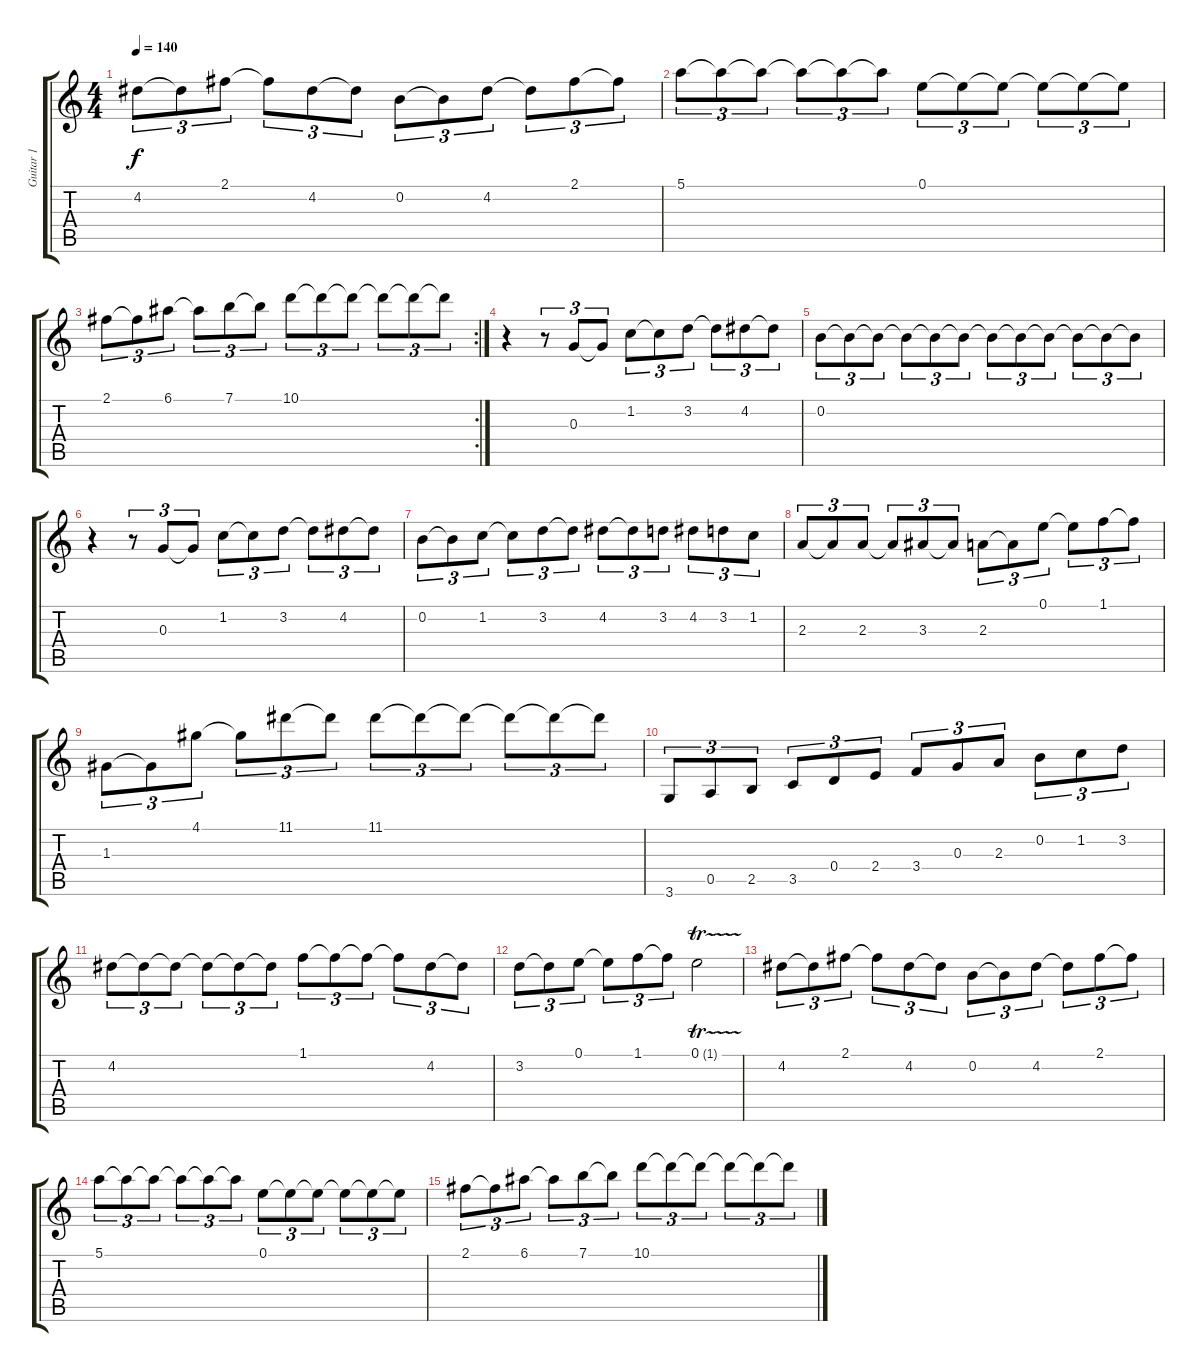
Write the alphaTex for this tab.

\track ("Guitar 1" "Guitar 1") {instrument distortionguitar}
\staff {score tabs}
\tuning (E4 B3 G3 D3 A2 E2) {hide}
\ts (4 4)
\tempo 140
\clef g2
\ks c
4.2.8{tu (3 2) dy f} 4.2{t}.8{tu (3 2)} 2.1.8{tu (3 2)} 2.1{t}.8{tu (3 2)} 4.2.8{tu (3 2)} 4.2{t}.8{tu (3 2)} 0.2.8{tu (3 2)} 0.2{t}.8{tu (3 2)} 4.2.8{tu (3 2)} 4.2{t}.8{tu (3 2)} 2.1.8{tu (3 2)} 2.1{t}.8{tu (3 2)} |
5.1.8{tu (3 2)} 5.1{t}.8{tu (3 2)} 5.1{t}.8{tu (3 2)} 5.1{t}.8{tu (3 2)} 5.1{t}.8{tu (3 2)} 5.1{t}.8{tu (3 2)} 0.1.8{tu (3 2)} 0.1{t}.8{tu (3 2)} 0.1{t}.8{tu (3 2)} 0.1{t}.8{tu (3 2)} 0.1{t}.8{tu (3 2)} 0.1{t}.8{tu (3 2)} |
\rc 2
2.1.8{tu (3 2)} 2.1{t}.8{tu (3 2)} 6.1.8{tu (3 2)} 6.1{t}.8{tu (3 2)} 7.1.8{tu (3 2)} 7.1{t}.8{tu (3 2)} 10.1.8{tu (3 2)} 10.1{t}.8{tu (3 2)} 10.1{t}.8{tu (3 2)} 10.1{t}.8{tu (3 2)} 10.1{t}.8{tu (3 2)} 10.1{t}.8{tu (3 2)} |
r.4 r.8{tu (3 2)} 0.3.8{tu (3 2)} 0.3{t}.8{tu (3 2)} 1.2.8{tu (3 2)} 1.2{t}.8{tu (3 2)} 3.2.8{tu (3 2)} 3.2{t}.8{tu (3 2)} 4.2.8{tu (3 2)} 4.2{t}.8{tu (3 2)} |
0.2.8{tu (3 2)} 0.2{t}.8{tu (3 2)} 0.2{t}.8{tu (3 2)} 0.2{t}.8{tu (3 2)} 0.2{t}.8{tu (3 2)} 0.2{t}.8{tu (3 2)} 0.2{t}.8{tu (3 2)} 0.2{t}.8{tu (3 2)} 0.2{t}.8{tu (3 2)} 0.2{t}.8{tu (3 2)} 0.2{t}.8{tu (3 2)} 0.2{t}.8{tu (3 2)} |
r.4 r.8{tu (3 2)} 0.3.8{tu (3 2)} 0.3{t}.8{tu (3 2)} 1.2.8{tu (3 2)} 1.2{t}.8{tu (3 2)} 3.2.8{tu (3 2)} 3.2{t}.8{tu (3 2)} 4.2.8{tu (3 2)} 4.2{t}.8{tu (3 2)} |
0.2.8{tu (3 2)} 0.2{t}.8{tu (3 2)} 1.2.8{tu (3 2)} 1.2{t}.8{tu (3 2)} 3.2.8{tu (3 2)} 3.2{t}.8{tu (3 2)} 4.2.8{tu (3 2)} 4.2{t}.8{tu (3 2)} 3.2.8{tu (3 2)} 4.2.8{tu (3 2)} 3.2.8{tu (3 2)} 1.2.8{tu (3 2)} |
2.3.8{tu (3 2)} 2.3{t}.8{tu (3 2)} 2.3.8{tu (3 2)} 2.3{t}.8{tu (3 2)} 3.3.8{tu (3 2)} 3.3{t}.8{tu (3 2)} 2.3.8{tu (3 2)} 2.3{t}.8{tu (3 2)} 0.1.8{tu (3 2)} 0.1{t}.8{tu (3 2)} 1.1.8{tu (3 2)} 1.1{t}.8{tu (3 2)} |
1.3.8{tu (3 2)} 1.3{t}.8{tu (3 2)} 4.1.8{tu (3 2)} 4.1{t}.8{tu (3 2)} 11.1.8{tu (3 2)} 11.1{t}.8{tu (3 2)} 11.1.8{tu (3 2)} 11.1{t}.8{tu (3 2)} 11.1{t}.8{tu (3 2)} 11.1{t}.8{tu (3 2)} 11.1{t}.8{tu (3 2)} 11.1{t}.8{tu (3 2)} |
3.6.8{tu (3 2)} 0.5.8{tu (3 2)} 2.5.8{tu (3 2)} 3.5.8{tu (3 2)} 0.4.8{tu (3 2)} 2.4.8{tu (3 2)} 3.4.8{tu (3 2)} 0.3.8{tu (3 2)} 2.3.8{tu (3 2)} 0.2.8{tu (3 2)} 1.2.8{tu (3 2)} 3.2.8{tu (3 2)} |
4.2.8{tu (3 2)} 4.2{t}.8{tu (3 2)} 4.2{t}.8{tu (3 2)} 4.2{t}.8{tu (3 2)} 4.2{t}.8{tu (3 2)} 4.2{t}.8{tu (3 2)} 1.1.8{tu (3 2)} 1.1{t}.8{tu (3 2)} 1.1{t}.8{tu (3 2)} 1.1{t}.8{tu (3 2)} 4.2.8{tu (3 2)} 4.2{t}.8{tu (3 2)} |
3.2.8{tu (3 2)} 3.2{t}.8{tu (3 2)} 0.1.8{tu (3 2)} 0.1{t}.8{tu (3 2)} 1.1.8{tu (3 2)} 1.1{t}.8{tu (3 2)} 0.1{tr (1 32)}.2 |
4.2.8{tu (3 2)} 4.2{t}.8{tu (3 2)} 2.1.8{tu (3 2)} 2.1{t}.8{tu (3 2)} 4.2.8{tu (3 2)} 4.2{t}.8{tu (3 2)} 0.2.8{tu (3 2)} 0.2{t}.8{tu (3 2)} 4.2.8{tu (3 2)} 4.2{t}.8{tu (3 2)} 2.1.8{tu (3 2)} 2.1{t}.8{tu (3 2)} |
5.1.8{tu (3 2)} 5.1{t}.8{tu (3 2)} 5.1{t}.8{tu (3 2)} 5.1{t}.8{tu (3 2)} 5.1{t}.8{tu (3 2)} 5.1{t}.8{tu (3 2)} 0.1.8{tu (3 2)} 0.1{t}.8{tu (3 2)} 0.1{t}.8{tu (3 2)} 0.1{t}.8{tu (3 2)} 0.1{t}.8{tu (3 2)} 0.1{t}.8{tu (3 2)} |
2.1.8{tu (3 2)} 2.1{t}.8{tu (3 2)} 6.1.8{tu (3 2)} 6.1{t}.8{tu (3 2)} 7.1.8{tu (3 2)} 7.1{t}.8{tu (3 2)} 10.1.8{tu (3 2)} 10.1{t}.8{tu (3 2)} 10.1{t}.8{tu (3 2)} 10.1{t}.8{tu (3 2)} 10.1{t}.8{tu (3 2)} 10.1{t}.8{tu (3 2)}
